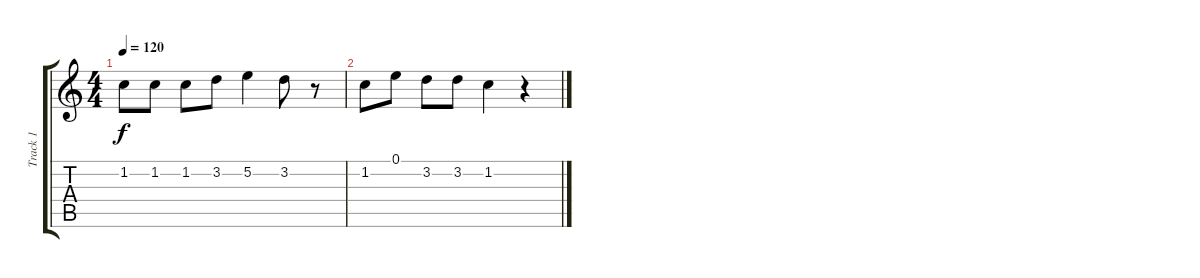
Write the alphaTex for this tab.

\track ("Track 1" "Track 1") {instrument acousticguitarsteel}
\staff {score tabs}
\tuning (E4 B3 G3 D3 A2 E2) {hide}
\ts (4 4)
\tempo 120
\clef g2
\ks c
1.2.8{dy f instrument acousticguitarsteel} 1.2.8 1.2.8 3.2.8 5.2.4 3.2.8 r.8 |
1.2.8 0.1.8 3.2.8 3.2.8 1.2.4 r.4
